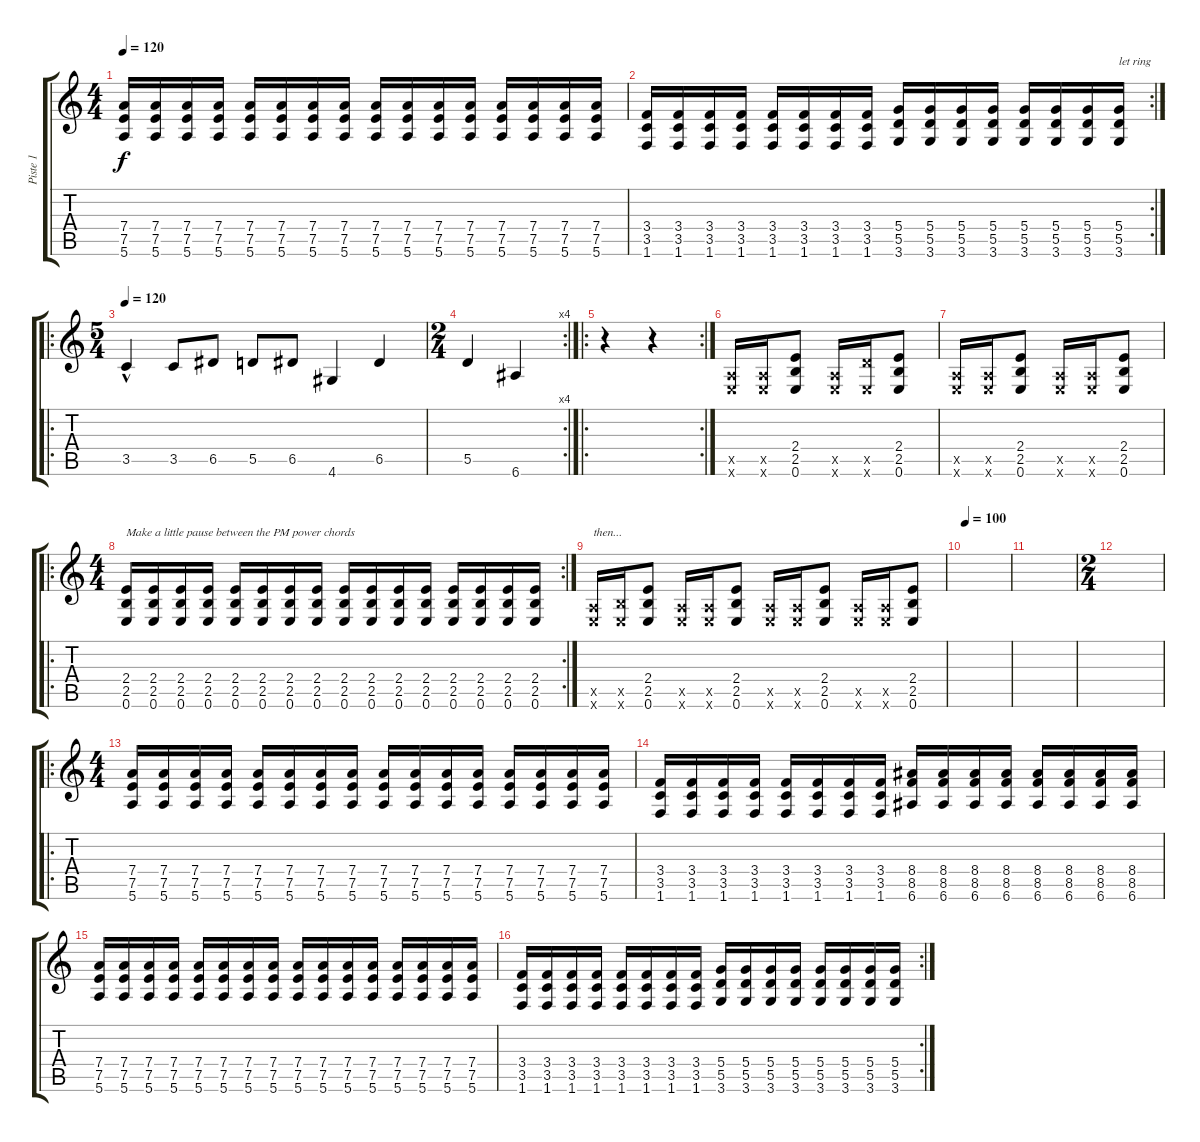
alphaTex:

\track ("Piste 1" "Piste 1") {instrument distortionguitar}
\staff {score tabs}
\tuning (E4 B3 G3 D3 A2 E2) {hide}
\ts (4 4)
\tempo 120
\clef g2
\ks c
(7.4 7.5 5.6).16{dy f} (7.4 7.5 5.6).16 (7.4 7.5 5.6).16 (7.4 7.5 5.6).16 (7.4 7.5 5.6).16 (7.4 7.5 5.6).16 (7.4 7.5 5.6).16 (7.4 7.5 5.6).16 (7.4 7.5 5.6).16 (7.4 7.5 5.6).16 (7.4 7.5 5.6).16 (7.4 7.5 5.6).16 (7.4 7.5 5.6).16 (7.4 7.5 5.6).16 (7.4 7.5 5.6).16 (7.4 7.5 5.6).16 |
\rc 2
(3.4 3.5 1.6).16 (3.4 3.5 1.6).16 (3.4 3.5 1.6).16 (3.4 3.5 1.6).16 (3.4 3.5 1.6).16 (3.4 3.5 1.6).16 (3.4 3.5 1.6).16 (3.4 3.5 1.6).16 (5.4 5.5 3.6).16 (5.4 5.5 3.6).16 (5.4 5.5 3.6).16 (5.4 5.5 3.6).16 (5.4 5.5 3.6).16 (5.4 5.5 3.6).16 (5.4 5.5 3.6).16 (5.4 5.5 3.6).16{txt "let ring"} |
\ro
\ts (5 4)
\tempo 120
3.5{hac}.4 3.5.8 6.5.8 5.5.8 6.5.8 4.6.4 6.5.4 |
\rc 4
\ts (2 4)
5.5.4 6.6.4 |
\ro
\rc 2
r.4 r.4 |
(0.5{x} 0.6{x}).16 (0.5{x} 0.6{x}).16 (2.4 2.5 0.6).8 (0.5{x} 0.6{x}).16 (5.5{x} 0.6{x}).16 (2.4 2.5 0.6).8 |
(0.5{x} 0.6{x}).16 (0.5{x} 0.6{x}).16 (2.4 2.5 0.6).8 (0.5{x} 0.6{x}).16 (0.5{x} 0.6{x}).16 (2.4 2.5 0.6).8 |
\ro
\rc 2
\ts (4 4)
(2.4 2.5 0.6).16{txt "Make a little pause between the PM power chords" instrument electricguitarmuted} (2.4 2.5 0.6).16 (2.4 2.5 0.6).16 (2.4 2.5 0.6).16 (2.4 2.5 0.6).16 (2.4 2.5 0.6).16 (2.4 2.5 0.6).16 (2.4 2.5 0.6).16 (2.4 2.5 0.6).16 (2.4 2.5 0.6).16 (2.4 2.5 0.6).16 (2.4 2.5 0.6).16 (2.4 2.5 0.6).16 (2.4 2.5 0.6).16 (2.4 2.5 0.6).16 (2.4 2.5 0.6).16 |
(0.5{x} 0.6{x}).16{txt "then..." instrument distortionguitar} (2.5{x} 0.6{x}).16 (2.4 2.5 0.6).8 (0.5{x} 0.6{x}).16 (0.5{x} 0.6{x}).16 (2.4 2.5 0.6).8 (0.5{x} 0.6{x}).16 (0.5{x} 0.6{x}).16 (2.4 2.5 0.6).8 (0.5{x} 0.6{x}).16 (0.5{x} 0.6{x}).16 (2.4 2.5 0.6).8 |
\tempo 100
|
|
\ts (2 4)
|
\ro
\ts (4 4)
(7.4 7.5 5.6).16 (7.4 7.5 5.6).16 (7.4 7.5 5.6).16 (7.4 7.5 5.6).16 (7.4 7.5 5.6).16 (7.4 7.5 5.6).16 (7.4 7.5 5.6).16 (7.4 7.5 5.6).16 (7.4 7.5 5.6).16 (7.4 7.5 5.6).16 (7.4 7.5 5.6).16 (7.4 7.5 5.6).16 (7.4 7.5 5.6).16 (7.4 7.5 5.6).16 (7.4 7.5 5.6).16 (7.4 7.5 5.6).16 |
(3.4 3.5 1.6).16 (3.4 3.5 1.6).16 (3.4 3.5 1.6).16 (3.4 3.5 1.6).16 (3.4 3.5 1.6).16 (3.4 3.5 1.6).16 (3.4 3.5 1.6).16 (3.4 3.5 1.6).16 (8.4 8.5 6.6).16 (8.4 8.5 6.6).16 (8.4 8.5 6.6).16 (8.4 8.5 6.6).16 (8.4 8.5 6.6).16 (8.4 8.5 6.6).16 (8.4 8.5 6.6).16 (8.4 8.5 6.6).16 |
(7.4 7.5 5.6).16 (7.4 7.5 5.6).16 (7.4 7.5 5.6).16 (7.4 7.5 5.6).16 (7.4 7.5 5.6).16 (7.4 7.5 5.6).16 (7.4 7.5 5.6).16 (7.4 7.5 5.6).16 (7.4 7.5 5.6).16 (7.4 7.5 5.6).16 (7.4 7.5 5.6).16 (7.4 7.5 5.6).16 (7.4 7.5 5.6).16 (7.4 7.5 5.6).16 (7.4 7.5 5.6).16 (7.4 7.5 5.6).16 |
\rc 2
(3.4 3.5 1.6).16 (3.4 3.5 1.6).16 (3.4 3.5 1.6).16 (3.4 3.5 1.6).16 (3.4 3.5 1.6).16 (3.4 3.5 1.6).16 (3.4 3.5 1.6).16 (3.4 3.5 1.6).16 (5.4 5.5 3.6).16 (5.4 5.5 3.6).16 (5.4 5.5 3.6).16 (5.4 5.5 3.6).16 (5.4 5.5 3.6).16 (5.4 5.5 3.6).16 (5.4 5.5 3.6).16 (5.4 5.5 3.6).16
